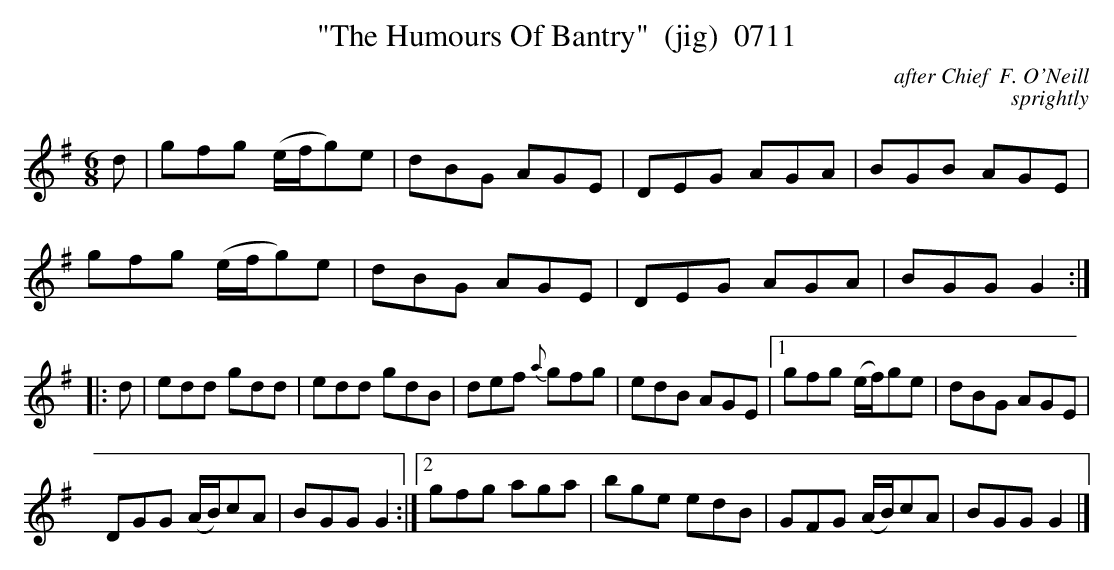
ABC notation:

X:1
T:"The Humours Of Bantry"  (jig)  0711
C:after Chief  F. O'Neill
C:sprightly
BRENNAN June 2003 (HTTP://WWW.SOSYOURMOM.COM)
M:6/8
L:1/8
K:G
d|gfg (e/2f/2g)e|dBG AGE|DEG AGA|BGB AGE|
gfg (e/2f/2g)e|dBG AGE|DEG AGA|BGG G2:|
|:d|edd gdd|edd gdB|def {a}gfg|edB AGE|[1gfg (e/2f/2)ge|dBG AGE|
DGG (A/2B/2)cA|BGG G2:|[2gfg aga|bge edB|GFG (A/2B/2)cA|BGG G2|]
